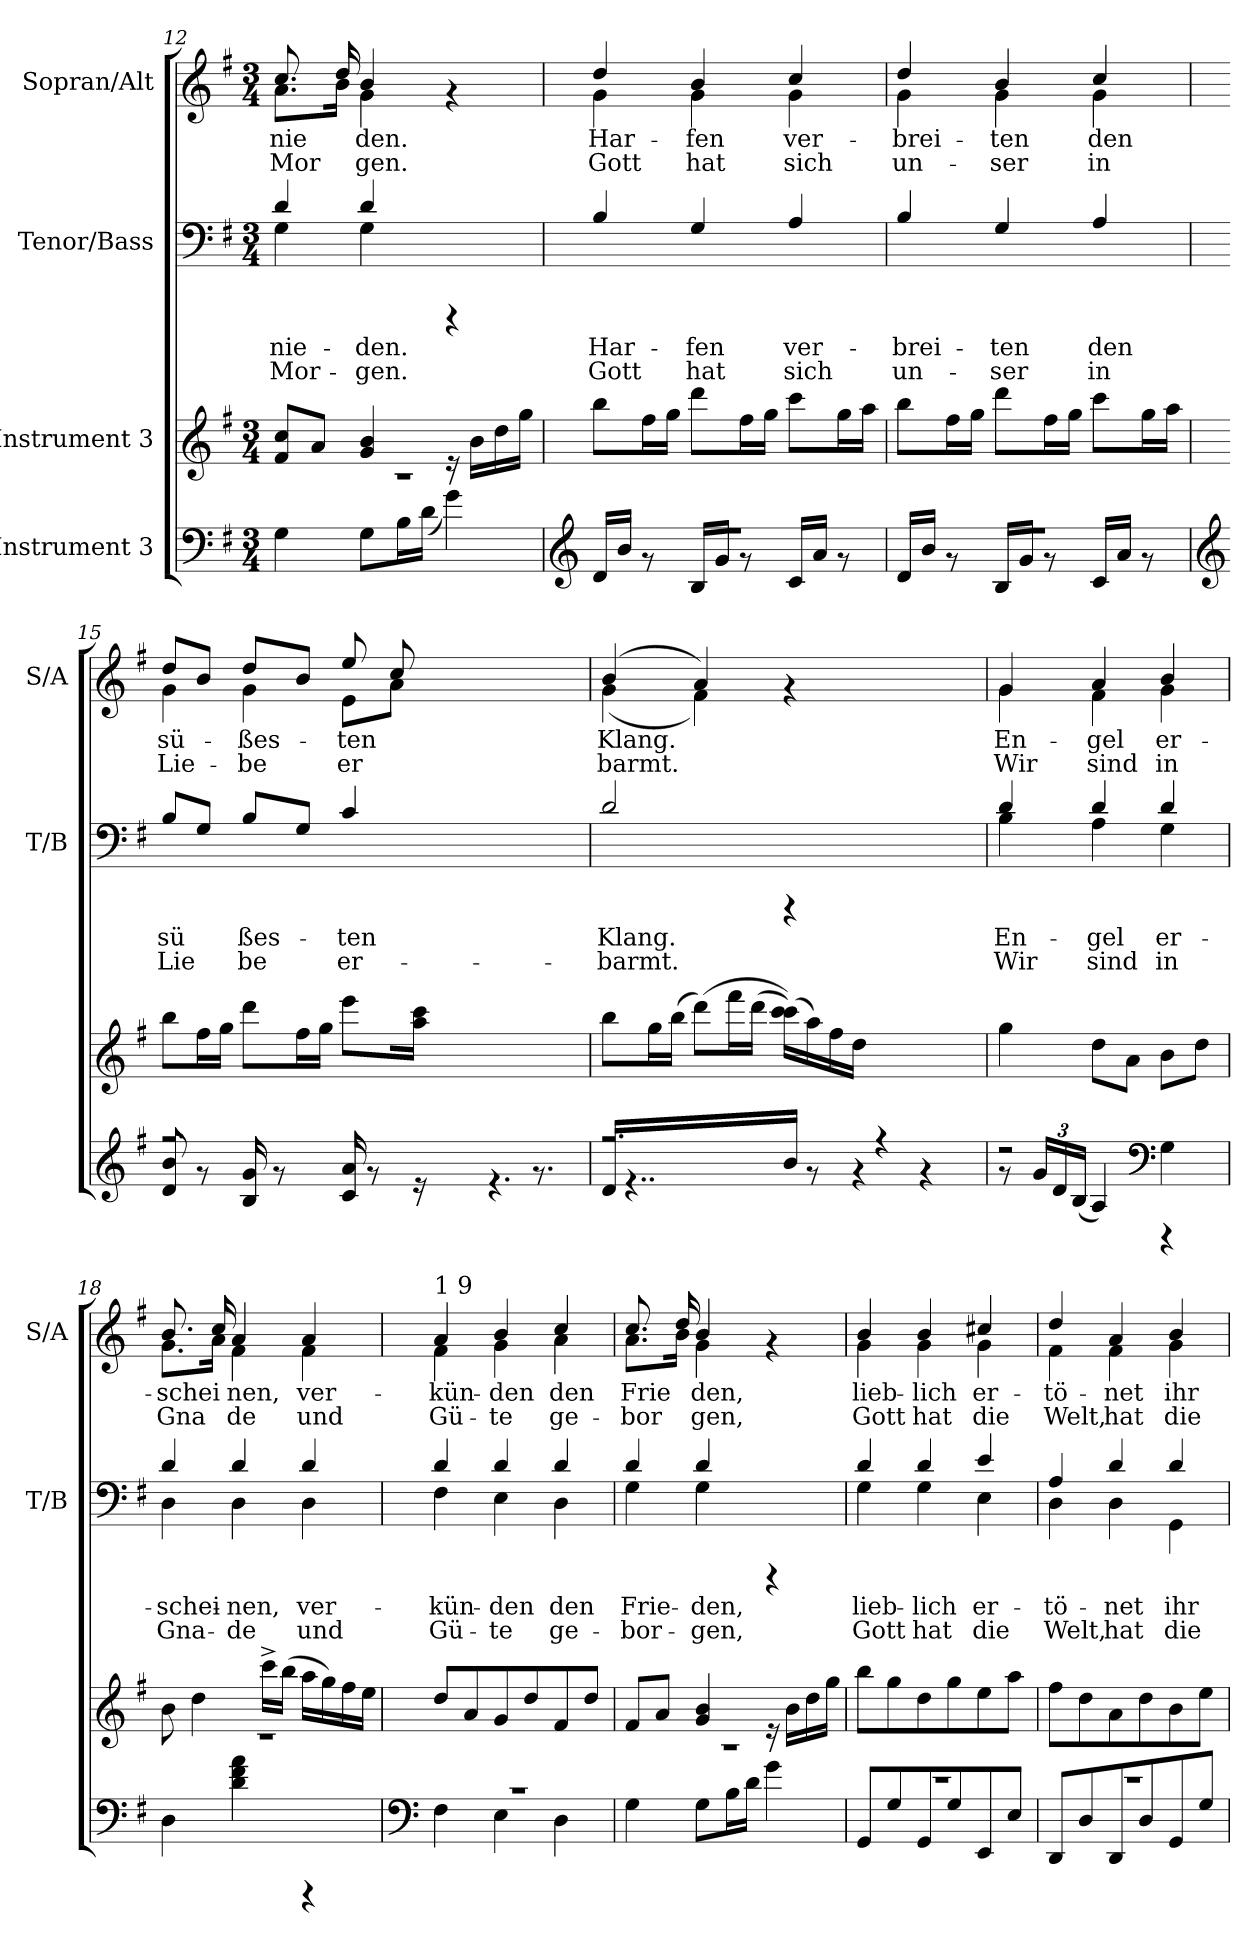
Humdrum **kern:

**kern	**kern	**kern	**text	**text	**kern	**text	**text
*part4	*part3	*part2	*part2	*part2	*part1	*part1	*part1
*staff4	*staff3	*staff2	*staff2	*staff2	*staff1	*staff1	*staff1
*I"Instrument 3	*I"Instrument 3	*I"Tenor/Bass	*	*	*I"Sopran/Alt	*	*
*	*	*I'T/B	*	*	*I'S/A	*	*
*clefF4	*clefG2	*clefF4	*	*	*clefG2	*	*
*k[f#]	*k[f#]	*k[f#]	*	*	*k[f#]	*	*
*G:	*G:	*G:	*	*	*G:	*	*
*M3/4	*M3/4	*M3/4	*	*	*M3/4	*	*
=12	=12	=12	=12	=12	=12	=12	=12
*^	*	*^	*	*	*	*	*
!	!	!	!	!	!LO:LY:a:rj	!LO:LY:a:rj	!	!LO:LY:b:rj	!LO:LY:b:rj
*	*	*	*	*	*	*	*^	*	*
2.r	4G\	8cc/ 8f#/L	4d/	4G\	nie-	-Mor-	8.cc/L	8.a\L	nie-	-Mor-
.	.	8a/J	.	.	.	.	.	.	.	.
!	!	!	!	!	!	!	!	!	!LO:LY:b:rj	!LO:LY:b:rj
.	.	.	.	.	.	.	16dd/	16b\J	--	-
!	!	!	!	!	!LO:LY:a:rj	!LO:LY:a:rj	!	!	!LO:LY:b:rj	!LO:LY:b:rj
.	8G\L	4g/ 4b/	4d/	4G\	-den.	gen.	4b/	4g\	den.	gen.
.	16B\	.	.	.	.	.	.	.	.	.
.	(<16d\J	.	.	.	.	.	.	.	.	.
.	4g\)	16re	4rCCC	4ryy	.	.	4rf	4ryy	.	.
.	.	16b\L	.	.	.	.	.	.	.	.
.	.	16dd\	.	.	.	.	.	.	.	.
.	.	16gg\J	.	.	.	.	.	.	.	.
*	*	*	*v	*v	*	*	*	*	*	*
=13	=13	=13	=13	=13	=13	=13	=13	=13	=13
*clefG2	*	*	*	*	*	*	*	*	*
!	!	!	!	!LO:LY:a:rj	!LO:LY:a:rj	!	!	!LO:LY:b:rj	!LO:LY:b:rj
2.r	16d/L	8bb\L	4B/	Har-	-Gott	4dd/	4g\	Har-	-Gott
.	16b/J	.	.	.	.	.	.	.	.
.	8rf	16ff#\	.	.	.	.	.	.	.
.	.	16gg\J	.	.	.	.	.	.	.
!	!	!	!	!LO:LY:a:rj	!LO:LY:a:rj	!	!	!LO:LY:b:rj	!LO:LY:b:rj
.	16B/L	8ddd\L	4G/	fen	hat	4b/	4g\	fen	hat
.	16g/J	.	.	.	.	.	.	.	.
.	8rf	16ff#\	.	.	.	.	.	.	.
.	.	16gg\J	.	.	.	.	.	.	.
!	!	!	!	!LO:LY:a:rj	!LO:LY:a:rj	!	!	!LO:LY:b:rj	!LO:LY:b:rj
.	16c/L	8ccc\L	4A/	ver-	-sich	4cc/	4g\	ver-	-sich
.	16a/J	.	.	.	.	.	.	.	.
.	8rf	16gg\	.	.	.	.	.	.	.
.	.	16aa\J	.	.	.	.	.	.	.
=14	=14	=14	=14	=14	=14	=14	=14	=14	=14
!	!	!	!	!LO:LY:a:rj	!LO:LY:a:rj	!	!	!LO:LY:b:rj	!LO:LY:b:rj
2.r	16d/L	8bb\L	4B/	brei-	-un-	4dd/	4g\	brei-	-un-
.	16b/J	.	.	.	.	.	.	.	.
.	8rf	16ff#\	.	.	.	.	.	.	.
.	.	16gg\J	.	.	.	.	.	.	.
!	!	!	!	!LO:LY:a:rj	!LO:LY:a:rj	!	!	!LO:LY:b:rj	!LO:LY:b:rj
.	16B/L	8ddd\L	4G/	-ten	ser	4b/	4g\	-ten	ser
.	16g/J	.	.	.	.	.	.	.	.
.	8rf	16ff#\	.	.	.	.	.	.	.
.	.	16gg\J	.	.	.	.	.	.	.
!	!	!	!	!LO:LY:a:rj	!LO:LY:a:rj	!	!	!LO:LY:b:rj	!LO:LY:b:rj
.	16c/L	8ccc\L	4A/	den	in	4cc/	4g\	den	in
.	16a/J	.	.	.	.	.	.	.	.
.	8rf	16gg\	.	.	.	.	.	.	.
.	.	16aa\J	.	.	.	.	.	.	.
!!LO:PB:g=z	!!
=15	=15	=15	=15	=15	=15	=15	=15	=15	=15
*clefG2	*	*	*	*	*	*	*	*	*
!	!	!	!	!LO:LY:a:rj	!LO:LY:a:rj	!	!	!LO:LY:b:rj	!LO:LY:b:rj
2.r	8d/ 8b/	8bb\L	8B/L	sü-	-Lie-	4g\	8dd/L	sü-	-Lie-
!	!	!	!	!LO:LY:a:rj	!LO:LY:a:rj	!	!	!LO:LY:b:rj	!LO:LY:b:rj
.	8rf	16ff#\	8G/J	--	--	.	8b/J	--	--
.	.	16gg\J	.	.	.	.	.	.	.
!	!	!	!	!LO:LY:a:rj	!LO:LY:a:rj	!	!	!LO:LY:b:rj	!LO:LY:b:rj
.	16B/ 16g/	8ddd\L	8B/L	-ßes-	-be	4g\	8dd/L	-ßes-	-be
.	8rf	.	.	.	.	.	.	.	.
!	!	!	!	!LO:LY:a:rj	!LO:LY:a:rj	!	!	!LO:LY:b:rj	!LO:LY:b:rj
.	.	16ff#\	8G/J	.	.	.	8b/J	.	.
.	16ryy	16gg\J	.	.	.	.	.	.	.
!	!	!	!	!LO:LY:a:rj	!LO:LY:a:rj	!	!	!LO:LY:b:rj	!LO:LY:b:rj
.	16c/ 16a/	8eee\L	4c/	ten	er-	8ee/L	8e\L	ten	er-
.	8rf	.	.	.	.	.	.	.	.
!	!	!	!	!	!	!	!	!LO:LY:b:rj	!LO:LY:b:rj
.	.	16ryy	.	.	.	8cc/	8a\J	-	-
.	16r	(<16aa\ 16ccc\J	.	.	.	.	.	.	.
4ryy	4..ryy	2ryy	2ryy	.	.	2ryy	2ryy	.	.
4.rf	.	.	.	.	.	.	.	.	.
.	8.rf	.	.	.	.	.	.	.	.
.	.	8ryy	8ryy	.	.	8ryy	8ryy	.	.
=16	=16	=16	=16	=16	=16	=16	=16	=16	=16
!	!	!	!	!LO:LY:a:rj	!LO:LY:a:rj	!	!	!LO:LY:b:rj	!LO:LY:b:rj
2.r	16d/L	8bb\L	2d/	-Klang.	barmt.	(>4b/	(<4g\	-Klang.	barmt.
.	4..r	.	.	.	.	.	.	.	.
.	.	16gg\	.	.	.	.	.	.	.
.	.	(<16bb\J	.	.	.	.	.	.	.
!	!	!	!	!	!	!	!	!LO:LY:b:rj	!LO:LY:b:rj
.	.	(<8ddd\L)	.	.	.	4a/)	4f#\)	.	.
.	.	16fff#\	.	.	.	.	.	.	.
.	.	(<16ddd\J	.	.	.	.	.	.	.
.	16b/J	(<16ccc\ 16ccc\L))	4rEEE	.	.	4rf	4..ryy	.	.
.	8rf	16aa\)	.	.	.	.	.	.	.
.	.	16ff#\	.	.	.	.	.	.	.
.	4rf	16dd\J	.	.	.	.	.	.	.
4r	.	4..ryy	4..ryy	.	.	4..ryy	.	.	.
.	4rf	.	.	.	.	.	4ryy	.	.
8.ryy	.	.	.	.	.	.	.	.	.
=17	=17	=17	=17	=17	=17	=17	=17	=17	=17
*	*	*	*^	*	*	*	*	*	*
!	!	!	!	!	!LO:LY:a:rj	!LO:LY:a:rj	!	!	!LO:LY:b:rj	!LO:LY:b:rj
2r	8rf	4gg\	4d/	4B\	En-	-Wir	4g/	4g\	En-	-Wir
.	24g/L	.	.	.	.	.	.	.	.	.
.	24d/	.	.	.	.	.	.	.	.	.
.	(>24B/J	.	.	.	.	.	.	.	.	.
!	!	!	!	!	!LO:LY:a:rj	!LO:LY:a:rj	!	!	!LO:LY:b:rj	!LO:LY:b:rj
.	4A/)	8dd\L	4d/	4A\	gel	sind	4a/	4f#\	gel	sind
.	.	8a\J	.	.	.	.	.	.	.	.
*clefF4	*	*	*	*	*	*	*	*	*	*
!	!	!	!	!	!LO:LY:a:rj	!LO:LY:a:rj	!	!	!LO:LY:b:rj	!LO:LY:b:rj
4rCCC	4G\	8b\L	4d/	4G\	er-	-in	4b/	4g\	er-	-in
.	.	8dd\J	.	.	.	.	.	.	.	.
=18	=18	=18	=18	=18	=18	=18	=18	=18	=18	=18
!	!	!	!	!	!LO:LY:a:rj	!LO:LY:a:rj	!	!	!LO:LY:b:rj	!LO:LY:b:rj
2.r	4D\	8b\	4d/	4D\	schei-	-Gna-	8.b/L	8.g\L	schei-	-Gna-
.	.	4dd\	.	.	.	.	.	.	.	.
!	!	!	!	!	!	!	!	!	!LO:LY:b:rj	!LO:LY:b:rj
.	.	.	.	.	.	.	16cc/	16a\J	--	-
!	!	!	!	!	!LO:LY:a:rj	!LO:LY:a:rj	!	!	!LO:LY:b:rj	!LO:LY:b:rj
.	4a\ 4f#\ 4d\	.	4d/	4D\	-nen,	de	4a/	4f#\	nen,	de
.	.	16ccc^<\L	.	.	.	.	.	.	.	.
.	.	(<16bb\J	.	.	.	.	.	.	.	.
!	!	!	!	!	!LO:LY:a:rj	!LO:LY:a:rj	!	!	!LO:LY:b:rj	!LO:LY:b:rj
.	4rCCC	16aa\L	4d/	4D\	ver-	-und	4a/	4f#\	ver-	-und
.	.	16gg\)	.	.	.	.	.	.	.	.
.	.	16ff#\	.	.	.	.	.	.	.	.
.	.	16ee\J	.	.	.	.	.	.	.	.
!!LO:LB:g=z	!!
=19	=19	=19	=19	=19	=19	=19	=19	=19	=19	=19
*clefF4	*	*	*	*	*	*	*	*	*	*
!	!	!	!	!	!	!	!LO:TX:a:t=1 9	!	!	!
!	!	!	!	!	!LO:LY:a:rj	!LO:LY:a:rj	!	!	!LO:LY:b:rj	!LO:LY:b:rj
2.r	4F#\	8dd/L	4F#\	4d/	kün-	-Gü-	4a/	4f#\	kün-	-Gü-
.	.	8a/	.	.	.	.	.	.	.	.
!	!	!	!	!	!LO:LY:a:rj	!LO:LY:a:rj	!	!	!LO:LY:b:rj	!LO:LY:b:rj
.	4E\	8g/	4d/	4E\	-den	te	4b/	4g\	-den	te
.	.	8dd/	.	.	.	.	.	.	.	.
!	!	!	!	!	!LO:LY:a:rj	!LO:LY:a:rj	!	!	!LO:LY:b:rj	!LO:LY:b:rj
.	4D\	8f#/	4d/	4D\	den	ge-	4cc/	4a\	den	ge-
.	.	8dd/J	.	.	.	.	.	.	.	.
=20	=20	=20	=20	=20	=20	=20	=20	=20	=20	=20
!	!	!	!	!	!LO:LY:a:rj	!LO:LY:a:rj	!	!	!LO:LY:b:rj	!LO:LY:b:rj
2.r	4G\	8f#/L	4d/	4G\	-Frie-	-bor-	8.cc/L	8.a\L	-Frie-	-bor-
.	.	8a/J	.	.	.	.	.	.	.	.
!	!	!	!	!	!	!	!	!	!LO:LY:b:rj	!LO:LY:b:rj
.	.	.	.	.	.	.	16dd/	16b\J	--	-
!	!	!	!	!	!LO:LY:a:rj	!LO:LY:a:rj	!	!	!LO:LY:b:rj	!LO:LY:b:rj
.	8G\L	4g/ 4b/	4d/	4G\	-den,	gen,	4b/	4g\	den,	gen,
.	16B\	.	.	.	.	.	.	.	.	.
.	16d\J	.	.	.	.	.	.	.	.	.
.	4g\	16re	4rCCC	4ryy	.	.	4rf	4ryy	.	.
.	.	16b\L	.	.	.	.	.	.	.	.
.	.	16dd\	.	.	.	.	.	.	.	.
.	.	16gg\J	.	.	.	.	.	.	.	.
=21	=21	=21	=21	=21	=21	=21	=21	=21	=21	=21
!	!	!	!	!	!LO:LY:a:rj	!LO:LY:a:rj	!	!	!LO:LY:b:rj	!LO:LY:b:rj
2.r	8GG/L	8bb\L	4d/	4G\	lieb-	-Gott	4b/	4g\	lieb-	-Gott
.	8G/	8gg\	.	.	.	.	.	.	.	.
!	!	!	!	!	!LO:LY:a:rj	!LO:LY:a:rj	!	!	!LO:LY:b:rj	!LO:LY:b:rj
.	8GG/	8dd\	4d/	4G\	lich	hat	4b/	4g\	lich	hat
.	8G/	8gg\	.	.	.	.	.	.	.	.
!	!	!	!	!	!LO:LY:a:rj	!LO:LY:a:rj	!	!	!LO:LY:b:rj	!LO:LY:b:rj
.	8EE/	8ee\	4e/	4E\	er-	-die	4cc#X/	4g\	er-	-die
.	8E/J	8aa\J	.	.	.	.	.	.	.	.
=22	=22	=22	=22	=22	=22	=22	=22	=22	=22	=22
!	!	!	!	!	!LO:LY:a:rj	!LO:LY:a:rj	!	!	!LO:LY:b:rj	!LO:LY:b:rj
2.r	8DD/L	8ff#\L	4A/	4D\	tö-	-Welt,	4dd/	4f#\	tö-	-Welt,
.	8D/	8dd\	.	.	.	.	.	.	.	.
!	!	!	!	!	!LO:LY:a:rj	!LO:LY:a:rj	!	!	!LO:LY:b:rj	!LO:LY:b:rj
.	8DD/	8a\	4d/	4D\	net	hat	4a/	4f#\	net	hat
.	8D/	8dd\	.	.	.	.	.	.	.	.
!	!	!	!	!	!LO:LY:a:rj	!LO:LY:a:rj	!	!	!LO:LY:b:rj	!LO:LY:b:rj
.	8GG/	8b\	4d/	4GG\	ihr	die	4b/	4g\	ihr	die
.	8G/J	8ee\J	.	.	.	.	.	.	.	.
*	*	*	*v	*v	*	*	*	*	*	*
*v	*v	*	*	*	*	*v	*v	*	*
=	=	=	=	=	=	=	=
*-	*-	*-	*-	*-	*-	*-	*-
